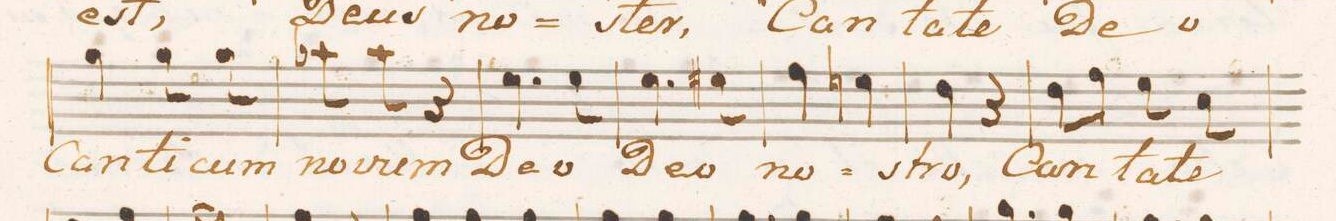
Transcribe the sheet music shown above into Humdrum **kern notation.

**kern	**text
*I"Alto.	*
*clefC3	*
*k[b-]	*
*M2/4	*
4a\	Can-
8a\	-ti-
8a\	-cum
=63	=63
8b-X\	no-
8b-\	-vum
4r	.
=64	=64
4.f\	De-
8f\	-o
=65	=65
4.f\	De-
8f#X\	-o
=66	=66
4g\	no-
4fn\	.
=67	=67
4e\	-stro,
4r	.
=68	=68
8e\L	Can-
8g\J	.
8f\	-ta-
8d\	-te
=69	=69
*-	*-
